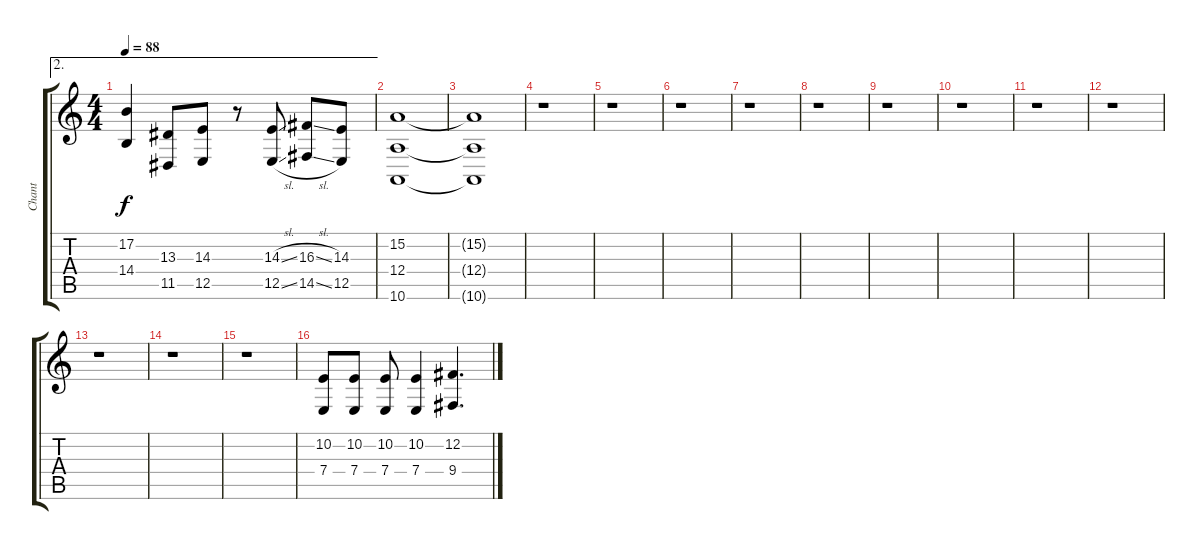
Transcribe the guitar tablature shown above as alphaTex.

\track ("Chant" "Chant") {instrument reedorgan bank 127}
\staff {score tabs}
\tuning (B3 Gb3 D3 A2 E2 B1) {hide}
\ae 2
\ts (4 4)
\tempo 88
\clef g2
\ks c
(17.2{t} 14.4{t}).4{dy f} (13.3 11.5).8 (14.3 12.5).8 r.8 (14.3{sl} 12.5{sl}).8 (16.3{sl} 14.5{sl}).8 (14.3 12.5).8 |
(15.2 12.4 10.6).1 |
(15.2{t} 12.4{t} 10.6{t}).1{volume 0} |
r.1 |
r.1{volume 14} |
r.1 |
r.1 |
r.1 |
r.1 |
r.1 |
r.1 |
r.1 |
r.1 |
r.1 |
r.1 |
(10.2 7.4).8 (10.2 7.4).8 (10.2 7.4).8 (10.2 7.4).4 (12.2 9.4).4{d}
